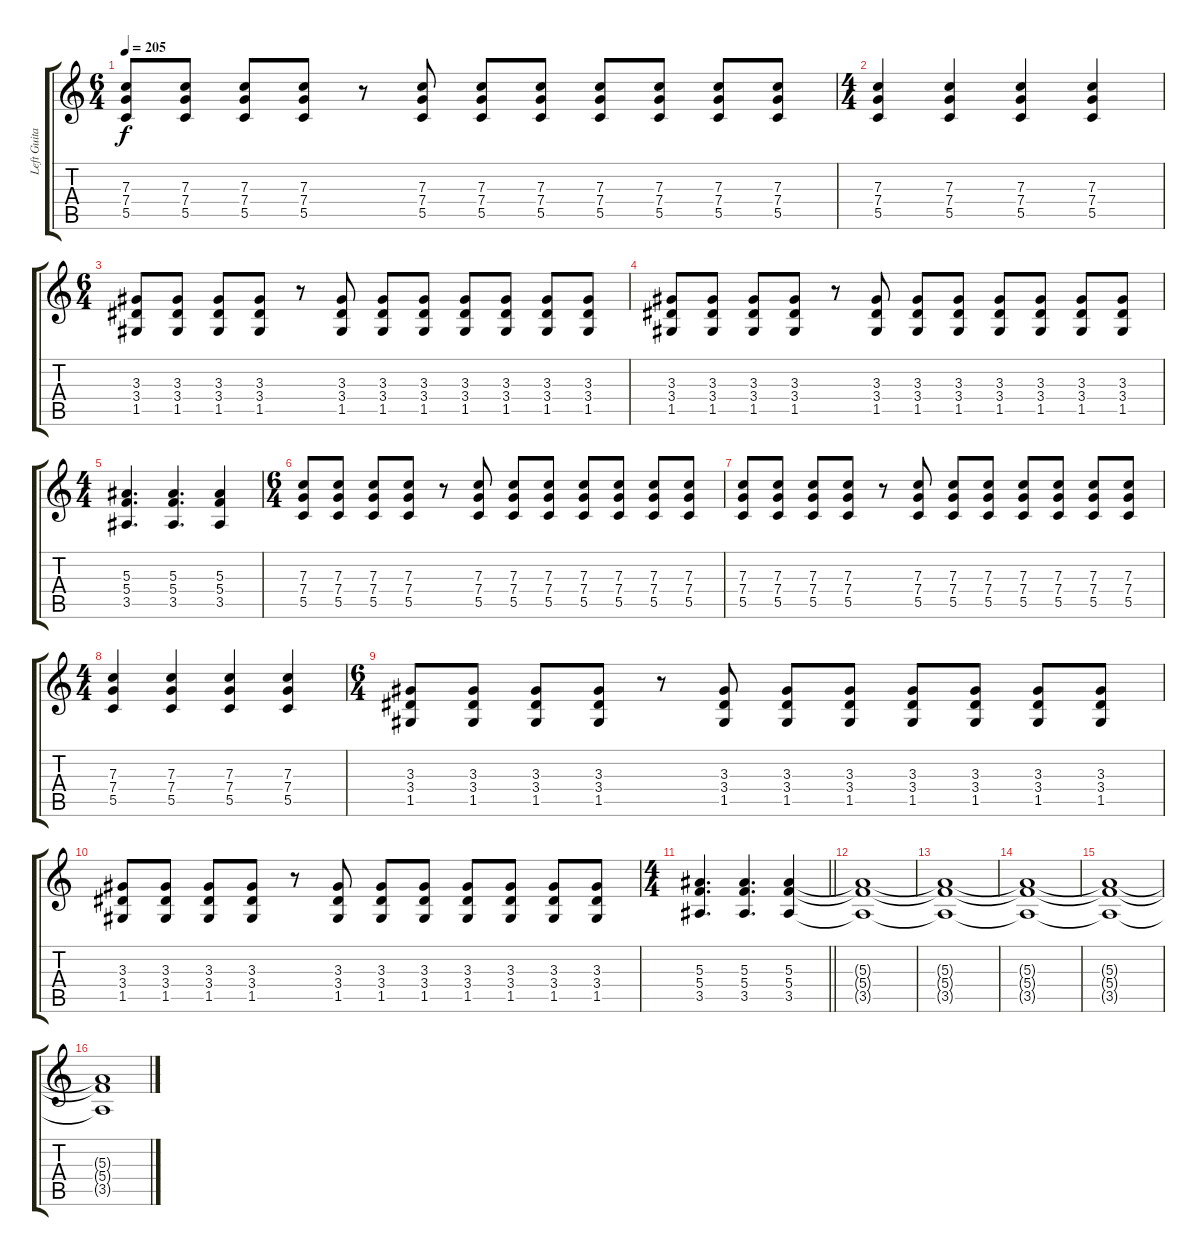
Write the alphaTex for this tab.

\track ("Left Guitar" "Left Guita") {instrument distortionguitar}
\staff {score tabs}
\tuning (D4 A3 F3 C3 G2 C2) {hide}
\ts (6 4)
\tempo 205
\clef g2
\ks c
(7.3 7.4 5.5).8{dy f} (7.3 7.4 5.5).8 (7.3 7.4 5.5).8 (7.3 7.4 5.5).8 r.8 (7.3 7.4 5.5).8 (7.3 7.4 5.5).8 (7.3 7.4 5.5).8 (7.3 7.4 5.5).8 (7.3 7.4 5.5).8 (7.3 7.4 5.5).8 (7.3 7.4 5.5).8 |
\ts (4 4)
(7.3 7.4 5.5).4 (7.3 7.4 5.5).4 (7.3 7.4 5.5).4 (7.3 7.4 5.5).4 |
\ts (6 4)
(3.3 3.4 1.5).8 (3.3 3.4 1.5).8 (3.3 3.4 1.5).8 (3.3 3.4 1.5).8 r.8 (3.3 3.4 1.5).8 (3.3 3.4 1.5).8 (3.3 3.4 1.5).8 (3.3 3.4 1.5).8 (3.3 3.4 1.5).8 (3.3 3.4 1.5).8 (3.3 3.4 1.5).8 |
(3.3 3.4 1.5).8 (3.3 3.4 1.5).8 (3.3 3.4 1.5).8 (3.3 3.4 1.5).8 r.8 (3.3 3.4 1.5).8 (3.3 3.4 1.5).8 (3.3 3.4 1.5).8 (3.3 3.4 1.5).8 (3.3 3.4 1.5).8 (3.3 3.4 1.5).8 (3.3 3.4 1.5).8 |
\ts (4 4)
(5.3 5.4 3.5).4{d} (5.3 5.4 3.5).4{d} (5.3 5.4 3.5).4 |
\ts (6 4)
(7.3 7.4 5.5).8 (7.3 7.4 5.5).8 (7.3 7.4 5.5).8 (7.3 7.4 5.5).8 r.8 (7.3 7.4 5.5).8 (7.3 7.4 5.5).8 (7.3 7.4 5.5).8 (7.3 7.4 5.5).8 (7.3 7.4 5.5).8 (7.3 7.4 5.5).8 (7.3 7.4 5.5).8 |
(7.3 7.4 5.5).8 (7.3 7.4 5.5).8 (7.3 7.4 5.5).8 (7.3 7.4 5.5).8 r.8 (7.3 7.4 5.5).8 (7.3 7.4 5.5).8 (7.3 7.4 5.5).8 (7.3 7.4 5.5).8 (7.3 7.4 5.5).8 (7.3 7.4 5.5).8 (7.3 7.4 5.5).8 |
\ts (4 4)
(7.3 7.4 5.5).4 (7.3 7.4 5.5).4 (7.3 7.4 5.5).4 (7.3 7.4 5.5).4 |
\ts (6 4)
(3.3 3.4 1.5).8 (3.3 3.4 1.5).8 (3.3 3.4 1.5).8 (3.3 3.4 1.5).8 r.8 (3.3 3.4 1.5).8 (3.3 3.4 1.5).8 (3.3 3.4 1.5).8 (3.3 3.4 1.5).8 (3.3 3.4 1.5).8 (3.3 3.4 1.5).8 (3.3 3.4 1.5).8 |
(3.3 3.4 1.5).8 (3.3 3.4 1.5).8 (3.3 3.4 1.5).8 (3.3 3.4 1.5).8 r.8 (3.3 3.4 1.5).8 (3.3 3.4 1.5).8 (3.3 3.4 1.5).8 (3.3 3.4 1.5).8 (3.3 3.4 1.5).8 (3.3 3.4 1.5).8 (3.3 3.4 1.5).8 |
\ts (4 4)
\barLineRight lightlight
(5.3 5.4 3.5).4{d} (5.3 5.4 3.5).4{d} (5.3 5.4 3.5).4 |
(5.3{t} 5.4{t} 3.5{t}).1 |
(5.3{t} 5.4{t} 3.5{t}).1 |
(5.3{t} 5.4{t} 3.5{t}).1 |
(5.3{t} 5.4{t} 3.5{t}).1 |
(5.3{t} 5.4{t} 3.5{t}).1{volume 7}
